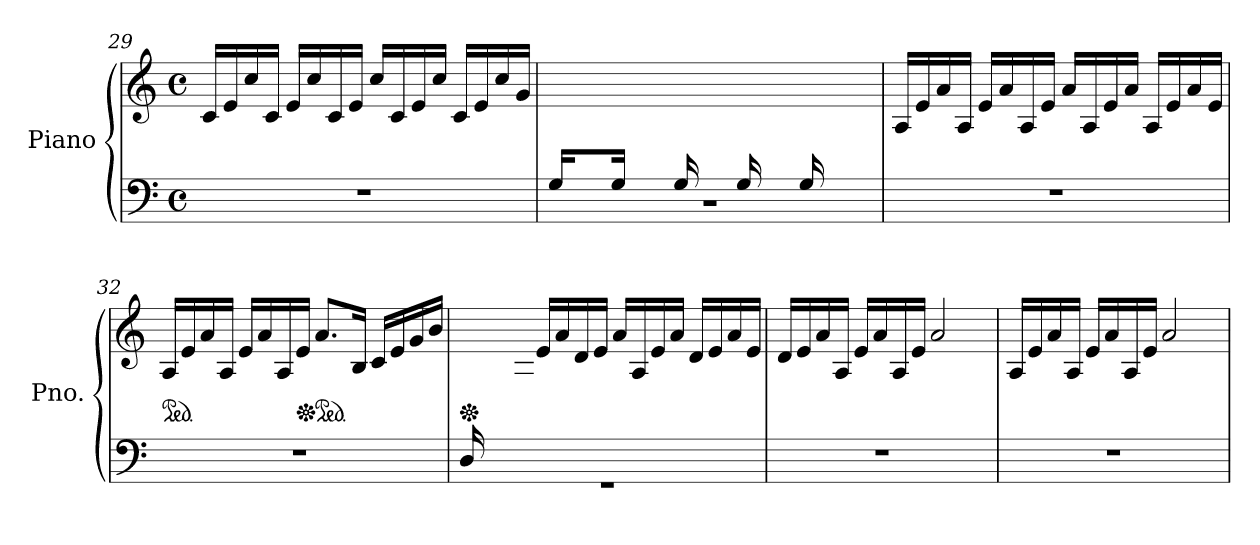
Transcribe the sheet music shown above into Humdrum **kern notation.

**kern	**kern
*part1	*part1
*staff2	*staff1
*I"Piano	*
*I'Pno.	*
*clefF4	*clefG2
*k[]	*k[]
*M4/4	*M4/4
*met(c)	*met(c)
=29	=29
1r	16c/LL
.	16e/
.	16cc/
.	16c/JJ
.	16e/LL
.	16cc/
.	16c/
.	16e/JJ
.	16cc/LL
.	16c/
.	16e/
.	16cc/JJ
.	16c/LL
.	16e/
.	16cc/
.	16g/JJ
=30	=30
*^	*
16G/LL	1r	16ryy
8ryy	.	16d\
.	.	16b\
16G/JJ	.	16ryy
8ryy	.	16d\LL
.	.	16b\
16G/	.	16ryy
8ryy	.	16d\JJ
.	.	16b\LL
16G/	.	16ryy
8ryy	.	16d\
.	.	16b\JJ
16G/LL	.	16ryy
8.ryy	.	16d\
.	.	16b\
.	.	16d\JJ
*v	*v	*
!!LO:PB:g=z
=31	=31
1r	16A/LL
.	16e/
.	16a/
.	16A/JJ
.	16e/LL
.	16a/
.	16A/
.	16e/JJ
.	16a/LL
.	16A/
.	16e/
.	16a/JJ
.	16A/LL
.	16e/
.	16a/
.	16e/JJ
=32	=32
*	*ped
1r	16A/LL
.	16e/
.	16a/
.	16A/JJ
.	16e/LL
.	16a/
.	16A/
.	16e/JJ
*	*Xped
*	*ped
.	8.a/L
.	16B/Jk
.	16c/LL
.	16e/
.	16g/
.	16b/JJ
=33	=33
*^	*
*	*	*Xped
16D/LL	1r	16ryy
2...ryy	.	16e\
.	.	16a\
.	.	16A\JJ
.	.	16e/LL
.	.	16a/
.	.	16d/
.	.	16e/JJ
.	.	16a/LL
.	.	16A/
.	.	16e/
.	.	16a/JJ
.	.	16d/LL
.	.	16e/
.	.	16a/
.	.	16e/JJ
*v	*v	*
!!LO:LB:g=z
=34	=34
1r	16d/LL
.	16e/
.	16a/
.	16A/JJ
.	16e/LL
.	16a/
.	16A/
.	16e/JJ
.	2a/
=35	=35
1r	16A/LL
.	16e/
.	16a/
.	16A/JJ
.	16e/LL
.	16a/
.	16A/
.	16e/JJ
.	2a/
=	=
*-	*-
